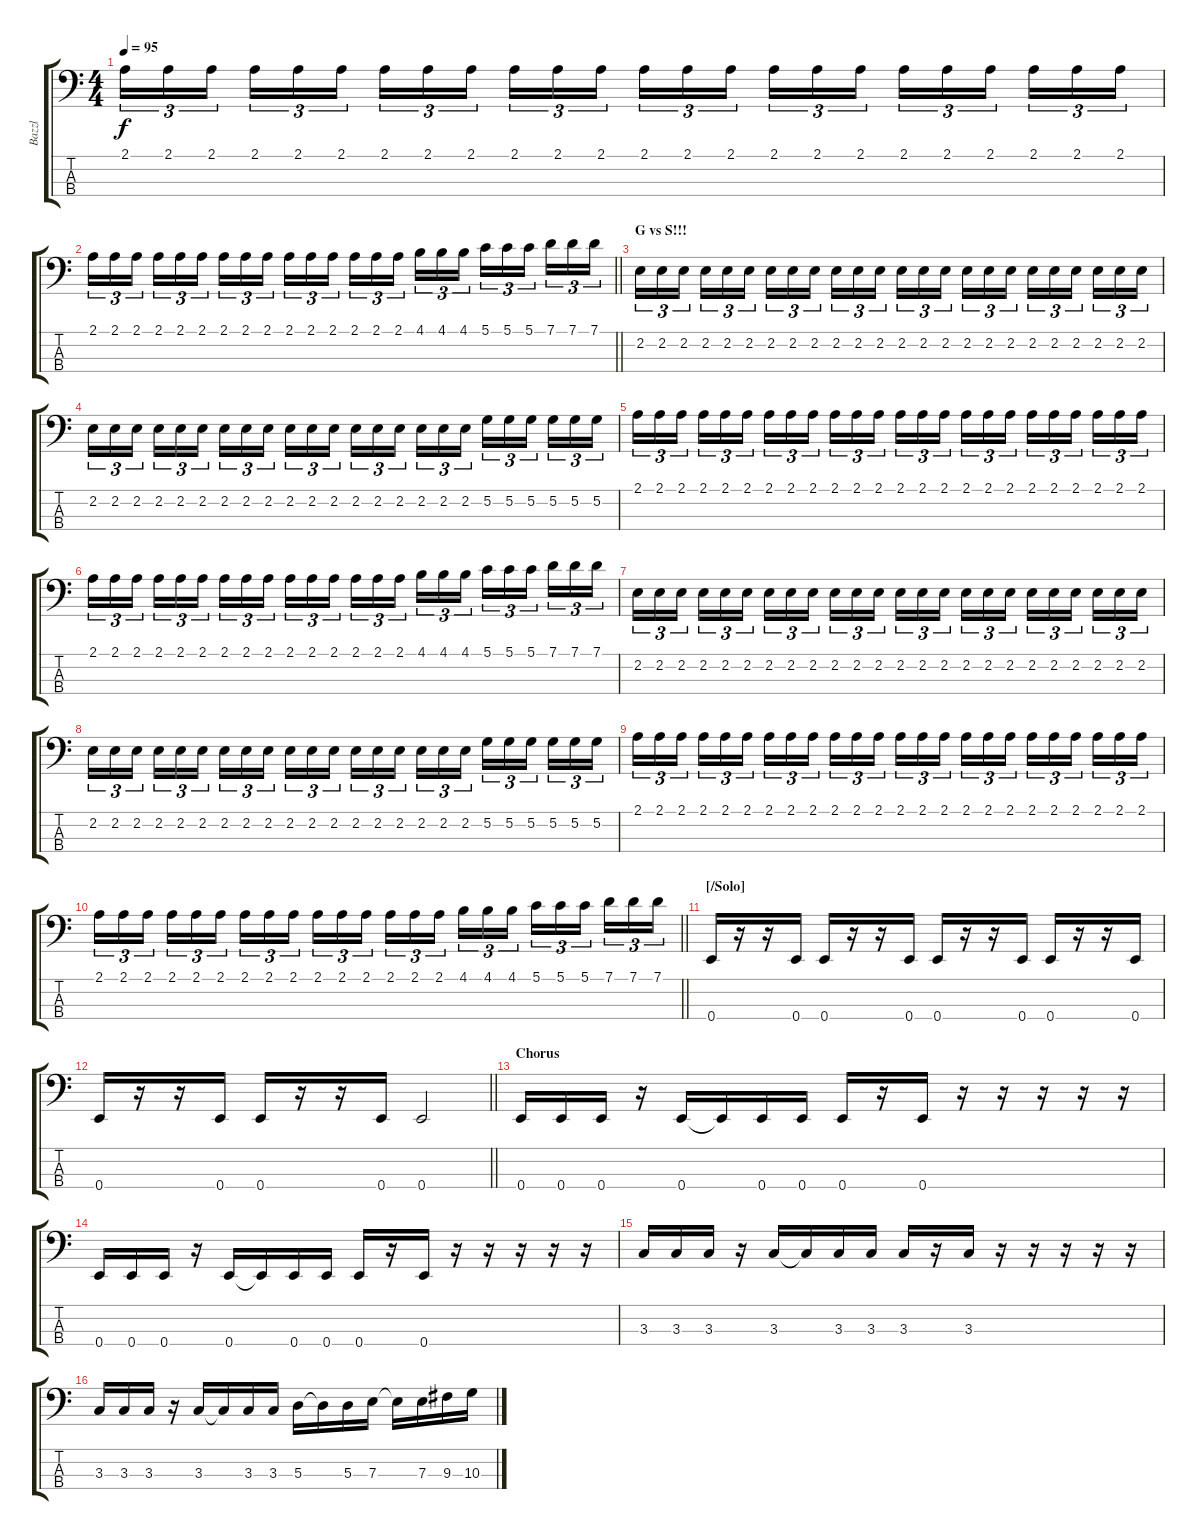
\track ("Bazzl" "Bazzl") {instrument electricbassfinger}
\staff {score tabs}
\tuning (G2 D2 A1 E1) {hide}
\ts (4 4)
\tempo 95
\clef f4
\ks c
2.1.16{tu (3 2) dy f} 2.1.16{tu (3 2)} 2.1.16{tu (3 2) beam splitsecondary} 2.1.16{tu (3 2)} 2.1.16{tu (3 2)} 2.1.16{tu (3 2)} 2.1.16{tu (3 2)} 2.1.16{tu (3 2)} 2.1.16{tu (3 2) beam splitsecondary} 2.1.16{tu (3 2)} 2.1.16{tu (3 2)} 2.1.16{tu (3 2)} 2.1.16{tu (3 2)} 2.1.16{tu (3 2)} 2.1.16{tu (3 2) beam splitsecondary} 2.1.16{tu (3 2)} 2.1.16{tu (3 2)} 2.1.16{tu (3 2)} 2.1.16{tu (3 2)} 2.1.16{tu (3 2)} 2.1.16{tu (3 2) beam splitsecondary} 2.1.16{tu (3 2)} 2.1.16{tu (3 2)} 2.1.16{tu (3 2)} |
\barLineRight lightlight
2.1.16{tu (3 2)} 2.1.16{tu (3 2)} 2.1.16{tu (3 2) beam splitsecondary} 2.1.16{tu (3 2)} 2.1.16{tu (3 2)} 2.1.16{tu (3 2)} 2.1.16{tu (3 2)} 2.1.16{tu (3 2)} 2.1.16{tu (3 2) beam splitsecondary} 2.1.16{tu (3 2)} 2.1.16{tu (3 2)} 2.1.16{tu (3 2)} 2.1.16{tu (3 2)} 2.1.16{tu (3 2)} 2.1.16{tu (3 2) beam splitsecondary} 4.1.16{tu (3 2)} 4.1.16{tu (3 2)} 4.1.16{tu (3 2)} 5.1.16{tu (3 2)} 5.1.16{tu (3 2)} 5.1.16{tu (3 2) beam splitsecondary} 7.1.16{tu (3 2)} 7.1.16{tu (3 2)} 7.1.16{tu (3 2)} |
\section ("" "G vs S!!!")
2.2.16{tu (3 2)} 2.2.16{tu (3 2)} 2.2.16{tu (3 2) beam splitsecondary} 2.2.16{tu (3 2)} 2.2.16{tu (3 2)} 2.2.16{tu (3 2)} 2.2.16{tu (3 2)} 2.2.16{tu (3 2)} 2.2.16{tu (3 2) beam splitsecondary} 2.2.16{tu (3 2)} 2.2.16{tu (3 2)} 2.2.16{tu (3 2)} 2.2.16{tu (3 2)} 2.2.16{tu (3 2)} 2.2.16{tu (3 2) beam splitsecondary} 2.2.16{tu (3 2)} 2.2.16{tu (3 2)} 2.2.16{tu (3 2)} 2.2.16{tu (3 2)} 2.2.16{tu (3 2)} 2.2.16{tu (3 2) beam splitsecondary} 2.2.16{tu (3 2)} 2.2.16{tu (3 2)} 2.2.16{tu (3 2)} |
2.2.16{tu (3 2)} 2.2.16{tu (3 2)} 2.2.16{tu (3 2) beam splitsecondary} 2.2.16{tu (3 2)} 2.2.16{tu (3 2)} 2.2.16{tu (3 2)} 2.2.16{tu (3 2)} 2.2.16{tu (3 2)} 2.2.16{tu (3 2) beam splitsecondary} 2.2.16{tu (3 2)} 2.2.16{tu (3 2)} 2.2.16{tu (3 2)} 2.2.16{tu (3 2)} 2.2.16{tu (3 2)} 2.2.16{tu (3 2) beam splitsecondary} 2.2.16{tu (3 2)} 2.2.16{tu (3 2)} 2.2.16{tu (3 2)} 5.2.16{tu (3 2)} 5.2.16{tu (3 2)} 5.2.16{tu (3 2) beam splitsecondary} 5.2.16{tu (3 2)} 5.2.16{tu (3 2)} 5.2.16{tu (3 2)} |
2.1.16{tu (3 2)} 2.1.16{tu (3 2)} 2.1.16{tu (3 2) beam splitsecondary} 2.1.16{tu (3 2)} 2.1.16{tu (3 2)} 2.1.16{tu (3 2)} 2.1.16{tu (3 2)} 2.1.16{tu (3 2)} 2.1.16{tu (3 2) beam splitsecondary} 2.1.16{tu (3 2)} 2.1.16{tu (3 2)} 2.1.16{tu (3 2)} 2.1.16{tu (3 2)} 2.1.16{tu (3 2)} 2.1.16{tu (3 2) beam splitsecondary} 2.1.16{tu (3 2)} 2.1.16{tu (3 2)} 2.1.16{tu (3 2)} 2.1.16{tu (3 2)} 2.1.16{tu (3 2)} 2.1.16{tu (3 2) beam splitsecondary} 2.1.16{tu (3 2)} 2.1.16{tu (3 2)} 2.1.16{tu (3 2)} |
2.1.16{tu (3 2)} 2.1.16{tu (3 2)} 2.1.16{tu (3 2) beam splitsecondary} 2.1.16{tu (3 2)} 2.1.16{tu (3 2)} 2.1.16{tu (3 2)} 2.1.16{tu (3 2)} 2.1.16{tu (3 2)} 2.1.16{tu (3 2) beam splitsecondary} 2.1.16{tu (3 2)} 2.1.16{tu (3 2)} 2.1.16{tu (3 2)} 2.1.16{tu (3 2)} 2.1.16{tu (3 2)} 2.1.16{tu (3 2) beam splitsecondary} 4.1.16{tu (3 2)} 4.1.16{tu (3 2)} 4.1.16{tu (3 2)} 5.1.16{tu (3 2)} 5.1.16{tu (3 2)} 5.1.16{tu (3 2) beam splitsecondary} 7.1.16{tu (3 2)} 7.1.16{tu (3 2)} 7.1.16{tu (3 2)} |
2.2.16{tu (3 2)} 2.2.16{tu (3 2)} 2.2.16{tu (3 2) beam splitsecondary} 2.2.16{tu (3 2)} 2.2.16{tu (3 2)} 2.2.16{tu (3 2)} 2.2.16{tu (3 2)} 2.2.16{tu (3 2)} 2.2.16{tu (3 2) beam splitsecondary} 2.2.16{tu (3 2)} 2.2.16{tu (3 2)} 2.2.16{tu (3 2)} 2.2.16{tu (3 2)} 2.2.16{tu (3 2)} 2.2.16{tu (3 2) beam splitsecondary} 2.2.16{tu (3 2)} 2.2.16{tu (3 2)} 2.2.16{tu (3 2)} 2.2.16{tu (3 2)} 2.2.16{tu (3 2)} 2.2.16{tu (3 2) beam splitsecondary} 2.2.16{tu (3 2)} 2.2.16{tu (3 2)} 2.2.16{tu (3 2)} |
2.2.16{tu (3 2)} 2.2.16{tu (3 2)} 2.2.16{tu (3 2) beam splitsecondary} 2.2.16{tu (3 2)} 2.2.16{tu (3 2)} 2.2.16{tu (3 2)} 2.2.16{tu (3 2)} 2.2.16{tu (3 2)} 2.2.16{tu (3 2) beam splitsecondary} 2.2.16{tu (3 2)} 2.2.16{tu (3 2)} 2.2.16{tu (3 2)} 2.2.16{tu (3 2)} 2.2.16{tu (3 2)} 2.2.16{tu (3 2) beam splitsecondary} 2.2.16{tu (3 2)} 2.2.16{tu (3 2)} 2.2.16{tu (3 2)} 5.2.16{tu (3 2)} 5.2.16{tu (3 2)} 5.2.16{tu (3 2) beam splitsecondary} 5.2.16{tu (3 2)} 5.2.16{tu (3 2)} 5.2.16{tu (3 2)} |
2.1.16{tu (3 2)} 2.1.16{tu (3 2)} 2.1.16{tu (3 2) beam splitsecondary} 2.1.16{tu (3 2)} 2.1.16{tu (3 2)} 2.1.16{tu (3 2)} 2.1.16{tu (3 2)} 2.1.16{tu (3 2)} 2.1.16{tu (3 2) beam splitsecondary} 2.1.16{tu (3 2)} 2.1.16{tu (3 2)} 2.1.16{tu (3 2)} 2.1.16{tu (3 2)} 2.1.16{tu (3 2)} 2.1.16{tu (3 2) beam splitsecondary} 2.1.16{tu (3 2)} 2.1.16{tu (3 2)} 2.1.16{tu (3 2)} 2.1.16{tu (3 2)} 2.1.16{tu (3 2)} 2.1.16{tu (3 2) beam splitsecondary} 2.1.16{tu (3 2)} 2.1.16{tu (3 2)} 2.1.16{tu (3 2)} |
\barLineRight lightlight
2.1.16{tu (3 2)} 2.1.16{tu (3 2)} 2.1.16{tu (3 2) beam splitsecondary} 2.1.16{tu (3 2)} 2.1.16{tu (3 2)} 2.1.16{tu (3 2)} 2.1.16{tu (3 2)} 2.1.16{tu (3 2)} 2.1.16{tu (3 2) beam splitsecondary} 2.1.16{tu (3 2)} 2.1.16{tu (3 2)} 2.1.16{tu (3 2)} 2.1.16{tu (3 2)} 2.1.16{tu (3 2)} 2.1.16{tu (3 2) beam splitsecondary} 4.1.16{tu (3 2)} 4.1.16{tu (3 2)} 4.1.16{tu (3 2)} 5.1.16{tu (3 2)} 5.1.16{tu (3 2)} 5.1.16{tu (3 2) beam splitsecondary} 7.1.16{tu (3 2)} 7.1.16{tu (3 2)} 7.1.16{tu (3 2)} |
\section ("" "[/Solo]")
0.4.16 r.16 r.16 0.4.16 0.4.16 r.16 r.16 0.4.16 0.4.16 r.16 r.16 0.4.16 0.4.16 r.16 r.16 0.4.16 |
\barLineRight lightlight
0.4.16 r.16 r.16 0.4.16 0.4.16 r.16 r.16 0.4.16 0.4.2 |
\section ("" "Chorus")
0.4.16 0.4.16 0.4.16 r.16 0.4.16 0.4{t}.16 0.4.16 0.4.16 0.4.16 r.16 0.4.16 r.16 r.16 r.16 r.16 r.16 |
0.4.16 0.4.16 0.4.16 r.16 0.4.16 0.4{t}.16 0.4.16 0.4.16 0.4.16 r.16 0.4.16 r.16 r.16 r.16 r.16 r.16 |
3.3.16 3.3.16 3.3.16 r.16 3.3.16 3.3{t}.16 3.3.16 3.3.16 3.3.16 r.16 3.3.16 r.16 r.16 r.16 r.16 r.16 |
3.3.16 3.3.16 3.3.16 r.16 3.3.16 3.3{t}.16 3.3.16 3.3.16 5.3.16 5.3{t}.16 5.3.16 7.3.16 7.3{t}.16 7.3.16 9.3.16 10.3.16
